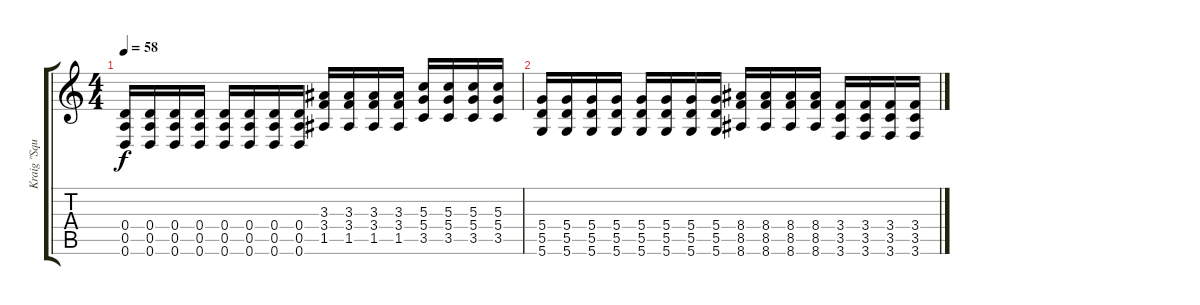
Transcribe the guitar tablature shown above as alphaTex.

\track ("Kraig \"Squirrel\" Tyler " "Kraig \"Squ") {instrument electricguitarclean}
\staff {score tabs}
\tuning (E4 B3 G3 D3 A2 D2) {hide}
\ts (4 4)
\tempo 58
\clef g2
\ks c
(0.4 0.5 0.6).16{dy f} (0.4 0.5 0.6).16 (0.4 0.5 0.6).16 (0.4 0.5 0.6).16 (0.4 0.5 0.6).16 (0.4 0.5 0.6).16 (0.4 0.5 0.6).16 (0.4 0.5 0.6).16 (3.3 3.4 1.5).16 (3.3 3.4 1.5).16 (3.3 3.4 1.5).16 (3.3 3.4 1.5).16 (5.3 5.4 3.5).16 (5.3 5.4 3.5).16 (5.3 5.4 3.5).16 (5.3 5.4 3.5).16 |
(5.4 5.5 5.6).16 (5.4 5.5 5.6).16 (5.4 5.5 5.6).16 (5.4 5.5 5.6).16 (5.4 5.5 5.6).16 (5.4 5.5 5.6).16 (5.4 5.5 5.6).16 (5.4 5.5 5.6).16 (8.4 8.5 8.6).16 (8.4 8.5 8.6).16 (8.4 8.5 8.6).16 (8.4 8.5 8.6).16 (3.4 3.5 3.6).16 (3.4 3.5 3.6).16 (3.4 3.5 3.6).16 (3.4 3.5 3.6).16
